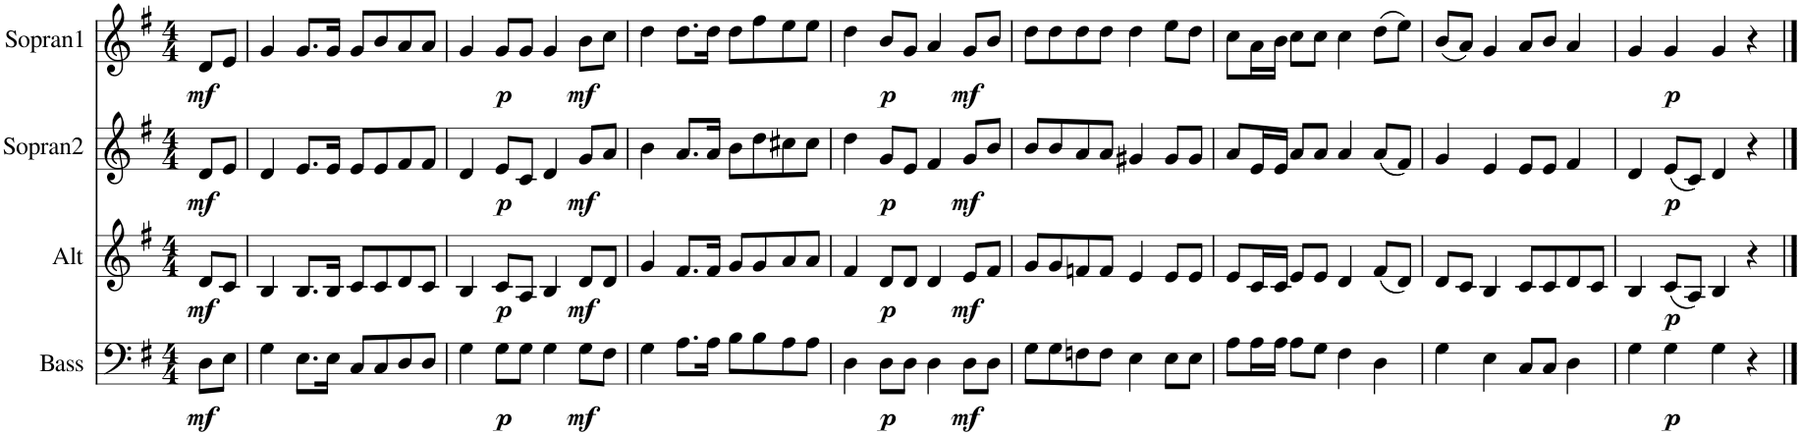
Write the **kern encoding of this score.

**kern	**dynam	**kern	**dynam	**kern	**dynam	**kern	**dynam
*part4	*part4	*part3	*part3	*part2	*part2	*part1	*part1
*staff4	*staff4	*staff3	*staff3	*staff2	*staff2	*staff1	*staff1
*I"Bass	*	*I"Alt	*	*I"Sopran2	*	*I"Sopran1	*
*I'B	*	*I'A	*	*I'S2	*	*I'S1	*
*clefF4	*	*clefG2	*	*clefG2	*	*clefG2	*
*k[f#]	*	*k[f#]	*	*k[f#]	*	*k[f#]	*
*M4/4	*	*M4/4	*	*M4/4	*	*M4/4	*
=1	=1	=1	=1	=1	=1	=1	=1
!	!LO:DY:b	!	!LO:DY:b	!	!LO:DY:b	!	!LO:DY:b
8D\L	mf	8d/L	mf	8d/L	mf	8d/L	mf
8E\J	.	8c/J	.	8e/J	.	8e/J	.
=2	=2	=2	=2	=2	=2	=2	=2
4G\	.	4B/	.	4d/	.	4g/	.
8.E\L	.	8.B/L	.	8.e/L	.	8.g/L	.
16E\Jk	.	16B/Jk	.	16e/Jk	.	16g/Jk	.
8C/L	.	8c/L	.	8e/L	.	8g/L	.
8C/	.	8c/	.	8e/	.	8b/	.
8D/	.	8d/	.	8f#/	.	8a/	.
8D/J	.	8c/J	.	8f#/J	.	8a/J	.
=3	=3	=3	=3	=3	=3	=3	=3
4G\	.	4B/	.	4d/	.	4g/	.
!	!LO:DY:b	!	!LO:DY:b	!	!LO:DY:b	!	!LO:DY:b
8G\L	p	8c/L	p	8e/L	p	8g/L	p
8G\J	.	8A/J	.	8c/J	.	8g/J	.
4G\	.	4B/	.	4d/	.	4g/	.
!	!LO:DY:b	!	!LO:DY:b	!	!LO:DY:b	!	!LO:DY:b
8G\L	mf	8d/L	mf	8g/L	mf	8b\L	mf
8F#\J	.	8d/J	.	8a/J	.	8cc\J	.
=4	=4	=4	=4	=4	=4	=4	=4
4G\	.	4g/	.	4b\	.	4dd\	.
8.A\L	.	8.f#/L	.	8.a/L	.	8.dd\L	.
16A\Jk	.	16f#/Jk	.	16a/Jk	.	16dd\Jk	.
8B\L	.	8g/L	.	8b\L	.	8dd\L	.
8B\	.	8g/	.	8dd\	.	8ff#\	.
8A\	.	8a/	.	8cc#X\	.	8ee\	.
8A\J	.	8a/J	.	8cc#\J	.	8ee\J	.
=5	=5	=5	=5	=5	=5	=5	=5
4D\	.	4f#/	.	4dd\	.	4dd\	.
!	!LO:DY:b	!	!LO:DY:b	!	!LO:DY:b	!	!LO:DY:b
8D\L	p	8d/L	p	8g/L	p	8b/L	p
8D\J	.	8d/J	.	8e/J	.	8g/J	.
4D\	.	4d/	.	4f#/	.	4a/	.
!	!LO:DY:b	!	!LO:DY:b	!	!LO:DY:b	!	!LO:DY:b
8D\L	mf	8e/L	mf	8g/L	mf	8g/L	mf
8D\J	.	8f#/J	.	8b/J	.	8b/J	.
=6	=6	=6	=6	=6	=6	=6	=6
8G\L	.	8g/L	.	8b/L	.	8dd\L	.
8G\	.	8g/	.	8b/	.	8dd\	.
8Fn\	.	8fn/	.	8a/	.	8dd\	.
8F\J	.	8f/J	.	8a/J	.	8dd\J	.
4E\	.	4e/	.	4g#X/	.	4dd\	.
8E\L	.	8e/L	.	8g#/L	.	8ee\L	.
8E\J	.	8e/J	.	8g#/J	.	8dd\J	.
=7	=7	=7	=7	=7	=7	=7	=7
8A\L	.	8e/L	.	8a/L	.	8cc\L	.
16A\L	.	16c/L	.	16e/L	.	16a\L	.
16A\JJ	.	16c/JJ	.	16e/JJ	.	16b\JJ	.
8A\L	.	8e/L	.	8a/L	.	8cc\L	.
8G\J	.	8e/J	.	8a/J	.	8cc\J	.
4F#\	.	4d/	.	4a/	.	4cc\	.
4D\	.	(8f#/L	.	(8a/L	.	(8dd\L	.
.	.	8d/J)	.	8f#/J)	.	8ee\J)	.
=8	=8	=8	=8	=8	=8	=8	=8
4G\	.	8d/L	.	4g/	.	(8b/L	.
.	.	8c/J	.	.	.	8a/J)	.
4E\	.	4B/	.	4e/	.	4g/	.
8C/L	.	8c/L	.	8e/L	.	8a/L	.
8C/J	.	8c/	.	8e/J	.	8b/J	.
4D\	.	8d/	.	4f#/	.	4a/	.
.	.	8c/J	.	.	.	.	.
=9	=9	=9	=9	=9	=9	=9	=9
4G\	.	4B/	.	4d/	.	4g/	.
!	!LO:DY:b	!	!LO:DY:b	!	!LO:DY:b	!	!LO:DY:b
4G\	p	(8c/L	p	(8e/L	p	4g/	p
.	.	8A/J)	.	8c/J)	.	.	.
4G\	.	4B/	.	4d/	.	4g/	.
4r	.	4r	.	4r	.	4r	.
==	==	==	==	==	==	==	==
*-	*-	*-	*-	*-	*-	*-	*-
